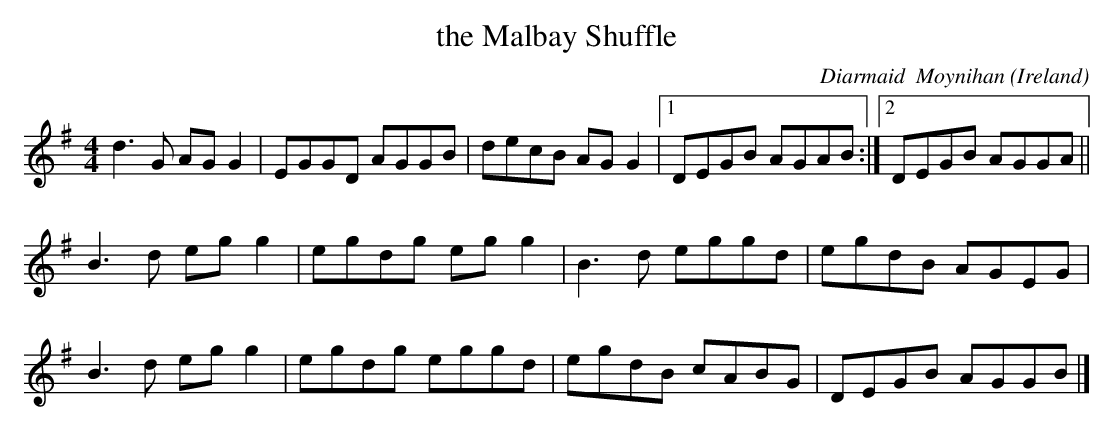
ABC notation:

X:1
T:the Malbay Shuffle
C:Diarmaid  Moynihan
L:1/8
M:4/4
O:Ireland
K:G
d3G AGG2 | EGGD AGGB | decB AGG2 |1 DEGB AGAB :|2 DEGB AGGA ||
B3d egg2 | egdg egg2 | B3d eggd | egdB AGEG |
B3d egg2 | egdg eggd | egdB cABG | DEGB AGGB |]
